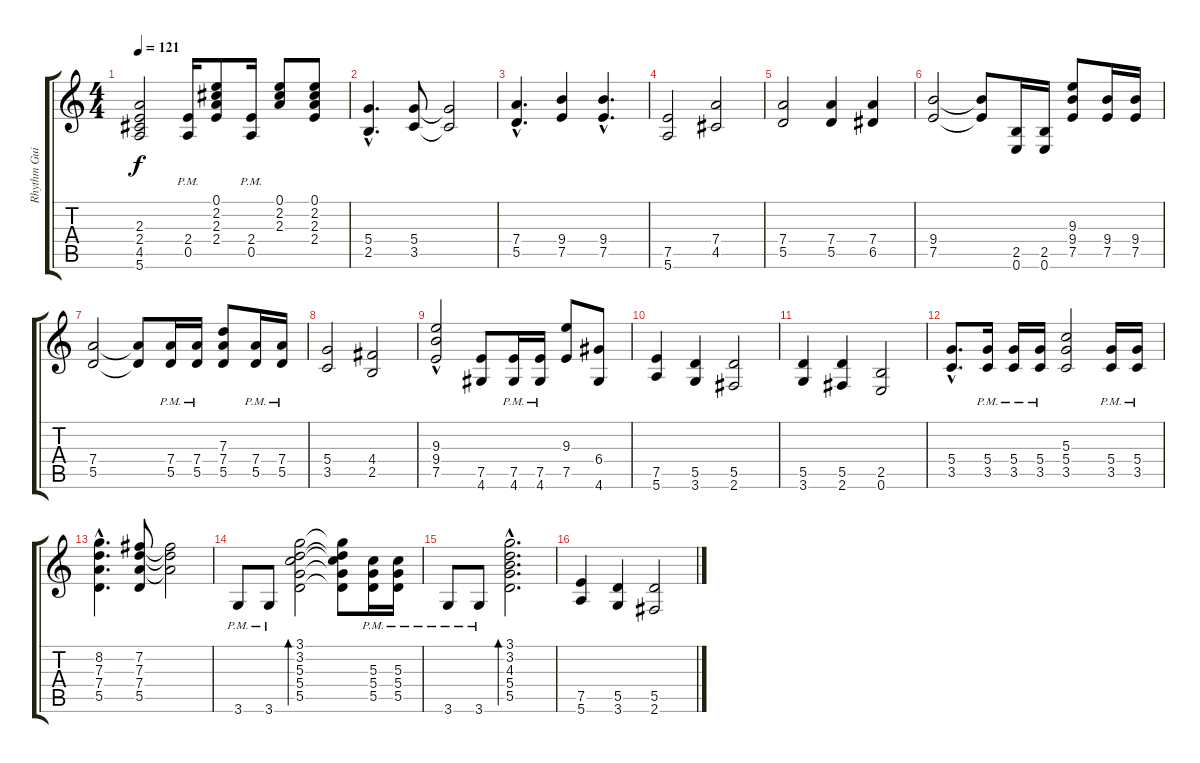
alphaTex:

\track ("Rhythm Guitar" "Rhythm Gui") {instrument distortionguitar}
\staff {score tabs}
\tuning (E4 B3 G3 D3 A2 E2) {hide}
\ts (4 4)
\tempo 121
\clef g2
\ks c
(2.3 2.4 4.5 5.6).2{dy f} (2.4{pm} 0.5{pm}).16 (0.1 2.2 2.3 2.4).8 (2.4{pm} 0.5{pm}).16 (0.1 2.2 2.3).8 (0.1 2.2 2.3 2.4).8 |
(5.4{hac} 2.5{hac}).4{d} (5.4 3.5).8 (5.4{t} 3.5{t}).2 |
(7.4{hac} 5.5{hac}).4{d} (9.4 7.5).4 (9.4{hac} 7.5{hac}).4{d} |
(7.5 5.6).2 (7.4 4.5).2 |
(7.4 5.5).2 (7.4 5.5).4 (7.4 6.5).4 |
(9.4 7.5).2 (9.4{t} 7.5{t}).8 (2.5 0.6).16 (2.5 0.6).16 (9.3 9.4 7.5).8 (9.4 7.5).16 (9.4 7.5).16 |
(7.4 5.5).2 (7.4{t} 5.5{t}).8 (7.4{pm} 5.5{pm}).16 (7.4{pm} 5.5{pm}).16 (7.3 7.4 5.5).8 (7.4{pm} 5.5{pm}).16 (7.4{pm} 5.5{pm}).16 |
(5.4 3.5).2 (4.4 2.5).2 |
(9.3{hac} 9.4 7.5).2 (7.5 4.6).8 (7.5{pm} 4.6{pm}).16 (7.5{pm} 4.6{pm}).16 (9.3 7.5).8 (6.4 4.6).8 |
(7.5 5.6).4 (5.5 3.6).4 (5.5 2.6).2 |
(5.5 3.6).4 (5.5 2.6).4 (2.5 0.6).2 |
(5.4{hac} 3.5{hac}).8{d} (5.4{pm} 3.5{pm}).16 (5.4{pm} 3.5{pm}).16 (5.4{pm} 3.5{pm}).16 (5.3 5.4 3.5).2 (5.4{pm} 3.5{pm}).16 (5.4{pm} 3.5{pm}).16 |
(8.2{hac} 7.3{hac} 7.4{hac} 5.5{hac}).4{d} (7.2 7.3 7.4 5.5).8 (7.2{t} 7.3{t} 7.4{t}).2 |
3.6{pm}.8 3.6{pm}.8 (3.1 3.2 5.3 5.4 5.5).2{bd 120} (3.1{t} 3.2{t} 5.3{t} 5.4{t} 5.5{t}).8 (5.3{pm} 5.4{pm} 5.5{pm}).16 (5.3{pm} 5.4{pm} 5.5{pm}).16 |
3.6{pm}.8 3.6{pm}.8 (3.1{hac} 3.2{hac} 4.3{hac} 5.4{hac} 5.5{hac}).2{d bd 120} |
(7.5 5.6).4 (5.5 3.6).4 (5.5 2.6).2
